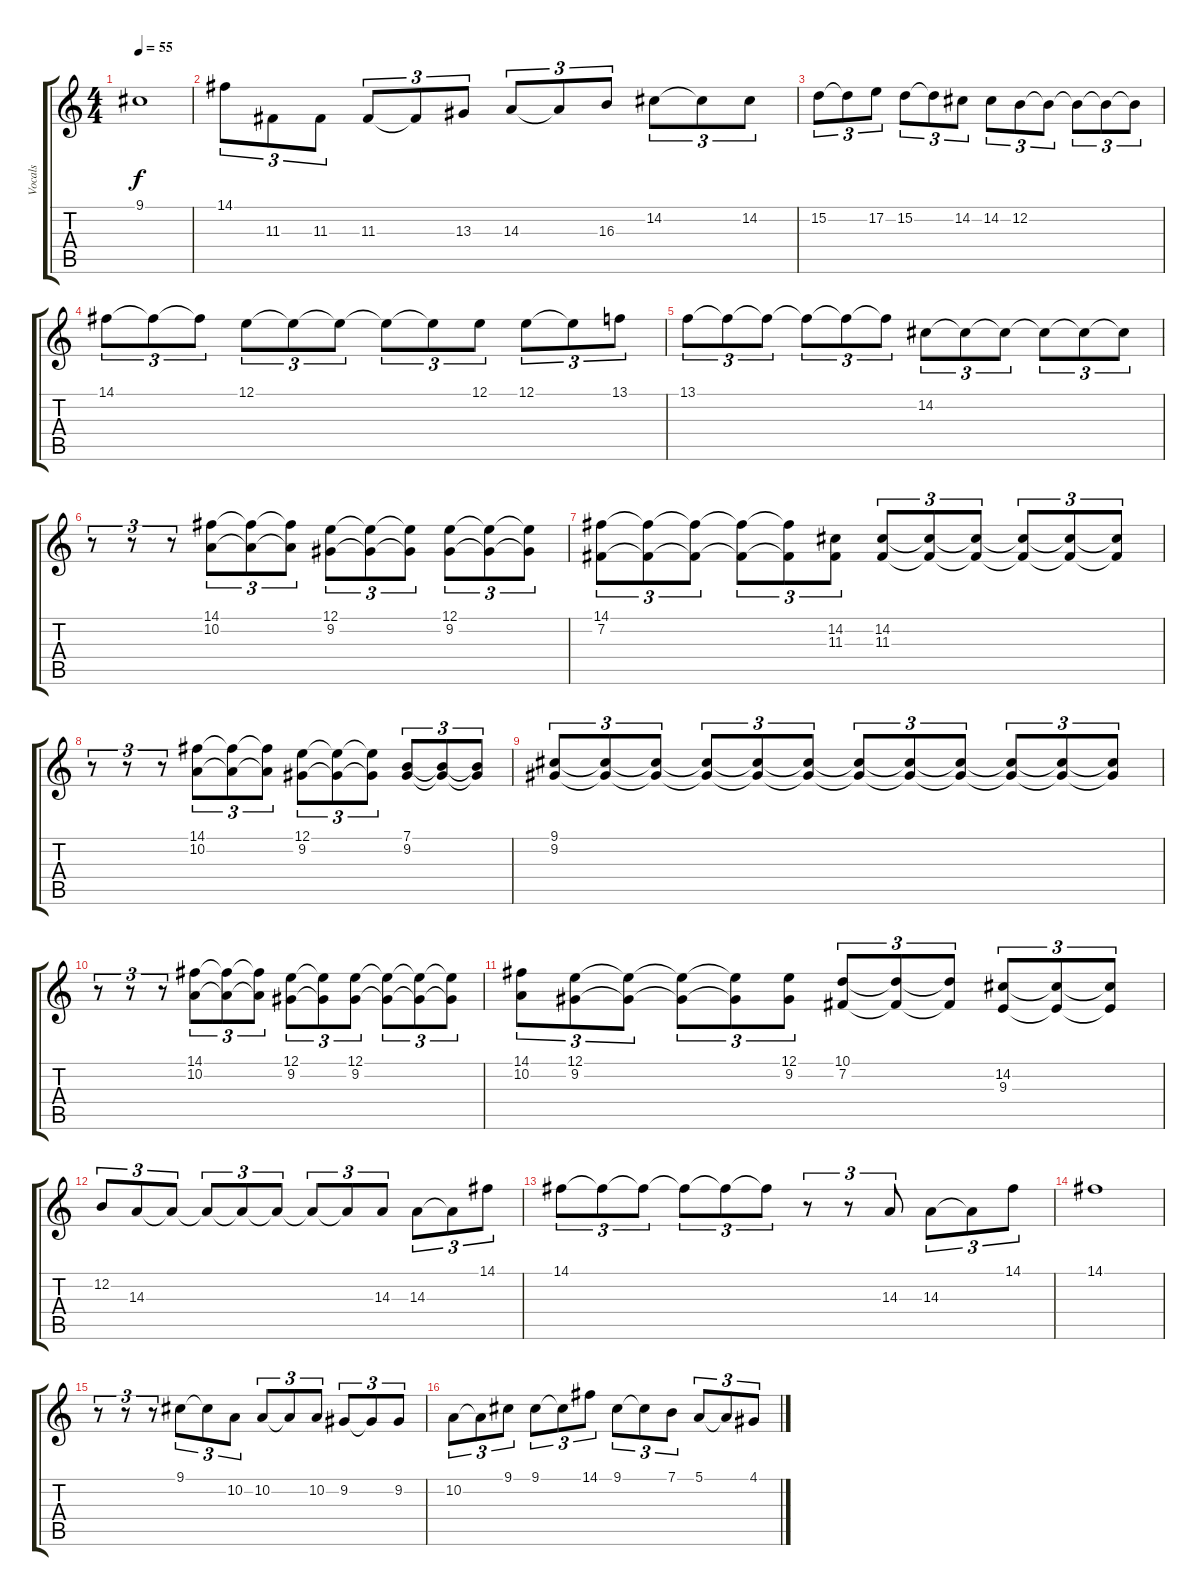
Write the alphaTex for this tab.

\track ("Vocals" "Vocals") {instrument lead6voice}
\staff {score tabs}
\tuning (E4 B3 G3 D3 A2 E2) {hide}
\ts (4 4)
\tempo 55
\clef g2
\ks c
9.1.1{dy f} |
14.1.8{tu (3 2)} 11.3.8{tu (3 2)} 11.3.8{tu (3 2)} 11.3.8{tu (3 2)} 11.3{t}.8{tu (3 2)} 13.3.8{tu (3 2)} 14.3.8{tu (3 2)} 14.3{t}.8{tu (3 2)} 16.3.8{tu (3 2)} 14.2.8{tu (3 2)} 14.2{t}.8{tu (3 2)} 14.2.8{tu (3 2)} |
15.2.8{tu (3 2)} 15.2{t}.8{tu (3 2)} 17.2.8{tu (3 2)} 15.2.8{tu (3 2)} 15.2{t}.8{tu (3 2)} 14.2.8{tu (3 2)} 14.2.8{tu (3 2)} 12.2.8{tu (3 2)} 12.2{t}.8{tu (3 2)} 12.2{t}.8{tu (3 2)} 12.2{t}.8{tu (3 2)} 12.2{t}.8{tu (3 2)} |
14.1.8{tu (3 2)} 14.1{t}.8{tu (3 2)} 14.1{t}.8{tu (3 2)} 12.1.8{tu (3 2)} 12.1{t}.8{tu (3 2)} 12.1{t}.8{tu (3 2)} 12.1{t}.8{tu (3 2)} 12.1{t}.8{tu (3 2)} 12.1.8{tu (3 2)} 12.1.8{tu (3 2)} 12.1{t}.8{tu (3 2)} 13.1.8{tu (3 2)} |
13.1.8{tu (3 2)} 13.1{t}.8{tu (3 2)} 13.1{t}.8{tu (3 2)} 13.1{t}.8{tu (3 2)} 13.1{t}.8{tu (3 2)} 13.1{t}.8{tu (3 2)} 14.2.8{tu (3 2)} 14.2{t}.8{tu (3 2)} 14.2{t}.8{tu (3 2)} 14.2{t}.8{tu (3 2)} 14.2{t}.8{tu (3 2)} 14.2{t}.8{tu (3 2)} |
r.8{tu (3 2)} r.8{tu (3 2)} r.8{tu (3 2)} (14.1 10.2).8{tu (3 2)} (14.1{t} 10.2{t}).8{tu (3 2)} (14.1{t} 10.2{t}).8{tu (3 2)} (12.1 9.2).8{tu (3 2)} (12.1{t} 9.2{t}).8{tu (3 2)} (12.1{t} 9.2{t}).8{tu (3 2)} (12.1 9.2).8{tu (3 2)} (12.1{t} 9.2{t}).8{tu (3 2)} (12.1{t} 9.2{t}).8{tu (3 2)} |
(14.1 7.2).8{tu (3 2)} (14.1{t} 7.2{t}).8{tu (3 2)} (14.1{t} 7.2{t}).8{tu (3 2)} (14.1{t} 7.2{t}).8{tu (3 2)} (14.1{t} 7.2{t}).8{tu (3 2)} (14.2 11.3).8{tu (3 2)} (14.2 11.3).8{tu (3 2)} (14.2{t} 11.3{t}).8{tu (3 2)} (14.2{t} 11.3{t}).8{tu (3 2)} (14.2{t} 11.3{t}).8{tu (3 2)} (14.2{t} 11.3{t}).8{tu (3 2)} (14.2{t} 11.3{t}).8{tu (3 2)} |
r.8{tu (3 2)} r.8{tu (3 2)} r.8{tu (3 2)} (14.1 10.2).8{tu (3 2)} (14.1{t} 10.2{t}).8{tu (3 2)} (14.1{t} 10.2{t}).8{tu (3 2)} (12.1 9.2).8{tu (3 2)} (12.1{t} 9.2{t}).8{tu (3 2)} (12.1{t} 9.2{t}).8{tu (3 2)} (7.1 9.2).8{tu (3 2)} (7.1{t} 9.2{t}).8{tu (3 2)} (7.1{t} 9.2{t}).8{tu (3 2)} |
(9.1 9.2).8{tu (3 2)} (9.1{t} 9.2{t}).8{tu (3 2)} (9.1{t} 9.2{t}).8{tu (3 2)} (9.1{t} 9.2{t}).8{tu (3 2)} (9.1{t} 9.2{t}).8{tu (3 2)} (9.1{t} 9.2{t}).8{tu (3 2)} (9.1{t} 9.2{t}).8{tu (3 2)} (9.1{t} 9.2{t}).8{tu (3 2)} (9.1{t} 9.2{t}).8{tu (3 2)} (9.1{t} 9.2{t}).8{tu (3 2)} (9.1{t} 9.2{t}).8{tu (3 2)} (9.1{t} 9.2{t}).8{tu (3 2)} |
r.8{tu (3 2)} r.8{tu (3 2)} r.8{tu (3 2)} (14.1 10.2).8{tu (3 2)} (14.1{t} 10.2{t}).8{tu (3 2)} (14.1{t} 10.2{t}).8{tu (3 2)} (12.1 9.2).8{tu (3 2)} (12.1{t} 9.2{t}).8{tu (3 2)} (12.1 9.2).8{tu (3 2)} (12.1{t} 9.2{t}).8{tu (3 2)} (12.1{t} 9.2{t}).8{tu (3 2)} (12.1{t} 9.2{t}).8{tu (3 2)} |
(14.1 10.2).8{tu (3 2)} (12.1 9.2).8{tu (3 2)} (12.1{t} 9.2{t}).8{tu (3 2)} (12.1{t} 9.2{t}).8{tu (3 2)} (12.1{t} 9.2{t}).8{tu (3 2)} (12.1 9.2).8{tu (3 2)} (10.1 7.2).8{tu (3 2)} (10.1{t} 7.2{t}).8{tu (3 2)} (10.1{t} 7.2{t}).8{tu (3 2)} (14.2 9.3).8{tu (3 2)} (14.2{t} 9.3{t}).8{tu (3 2)} (14.2{t} 9.3{t}).8{tu (3 2)} |
12.2.8{tu (3 2)} 14.3.8{tu (3 2)} 14.3{t}.8{tu (3 2)} 14.3{t}.8{tu (3 2)} 14.3{t}.8{tu (3 2)} 14.3{t}.8{tu (3 2)} 14.3{t}.8{tu (3 2)} 14.3{t}.8{tu (3 2)} 14.3.8{tu (3 2)} 14.3.8{tu (3 2)} 14.3{t}.8{tu (3 2)} 14.1.8{tu (3 2)} |
14.1.8{tu (3 2)} 14.1{t}.8{tu (3 2)} 14.1{t}.8{tu (3 2)} 14.1{t}.8{tu (3 2)} 14.1{t}.8{tu (3 2)} 14.1{t}.8{tu (3 2)} r.8{tu (3 2)} r.8{tu (3 2)} 14.3.8{tu (3 2)} 14.3.8{tu (3 2)} 14.3{t}.8{tu (3 2)} 14.1.8{tu (3 2)} |
14.1.1 |
r.8{tu (3 2)} r.8{tu (3 2)} r.8{tu (3 2)} 9.1.8{tu (3 2)} 9.1{t}.8{tu (3 2)} 10.2.8{tu (3 2)} 10.2.8{tu (3 2)} 10.2{t}.8{tu (3 2)} 10.2.8{tu (3 2)} 9.2.8{tu (3 2)} 9.2{t}.8{tu (3 2)} 9.2.8{tu (3 2)} |
10.2.8{tu (3 2)} 10.2{t}.8{tu (3 2)} 9.1.8{tu (3 2)} 9.1.8{tu (3 2)} 9.1{t}.8{tu (3 2)} 14.1.8{tu (3 2)} 9.1.8{tu (3 2)} 9.1{t}.8{tu (3 2)} 7.1.8{tu (3 2)} 5.1.8{tu (3 2)} 5.1{t}.8{tu (3 2)} 4.1.8{tu (3 2)}
